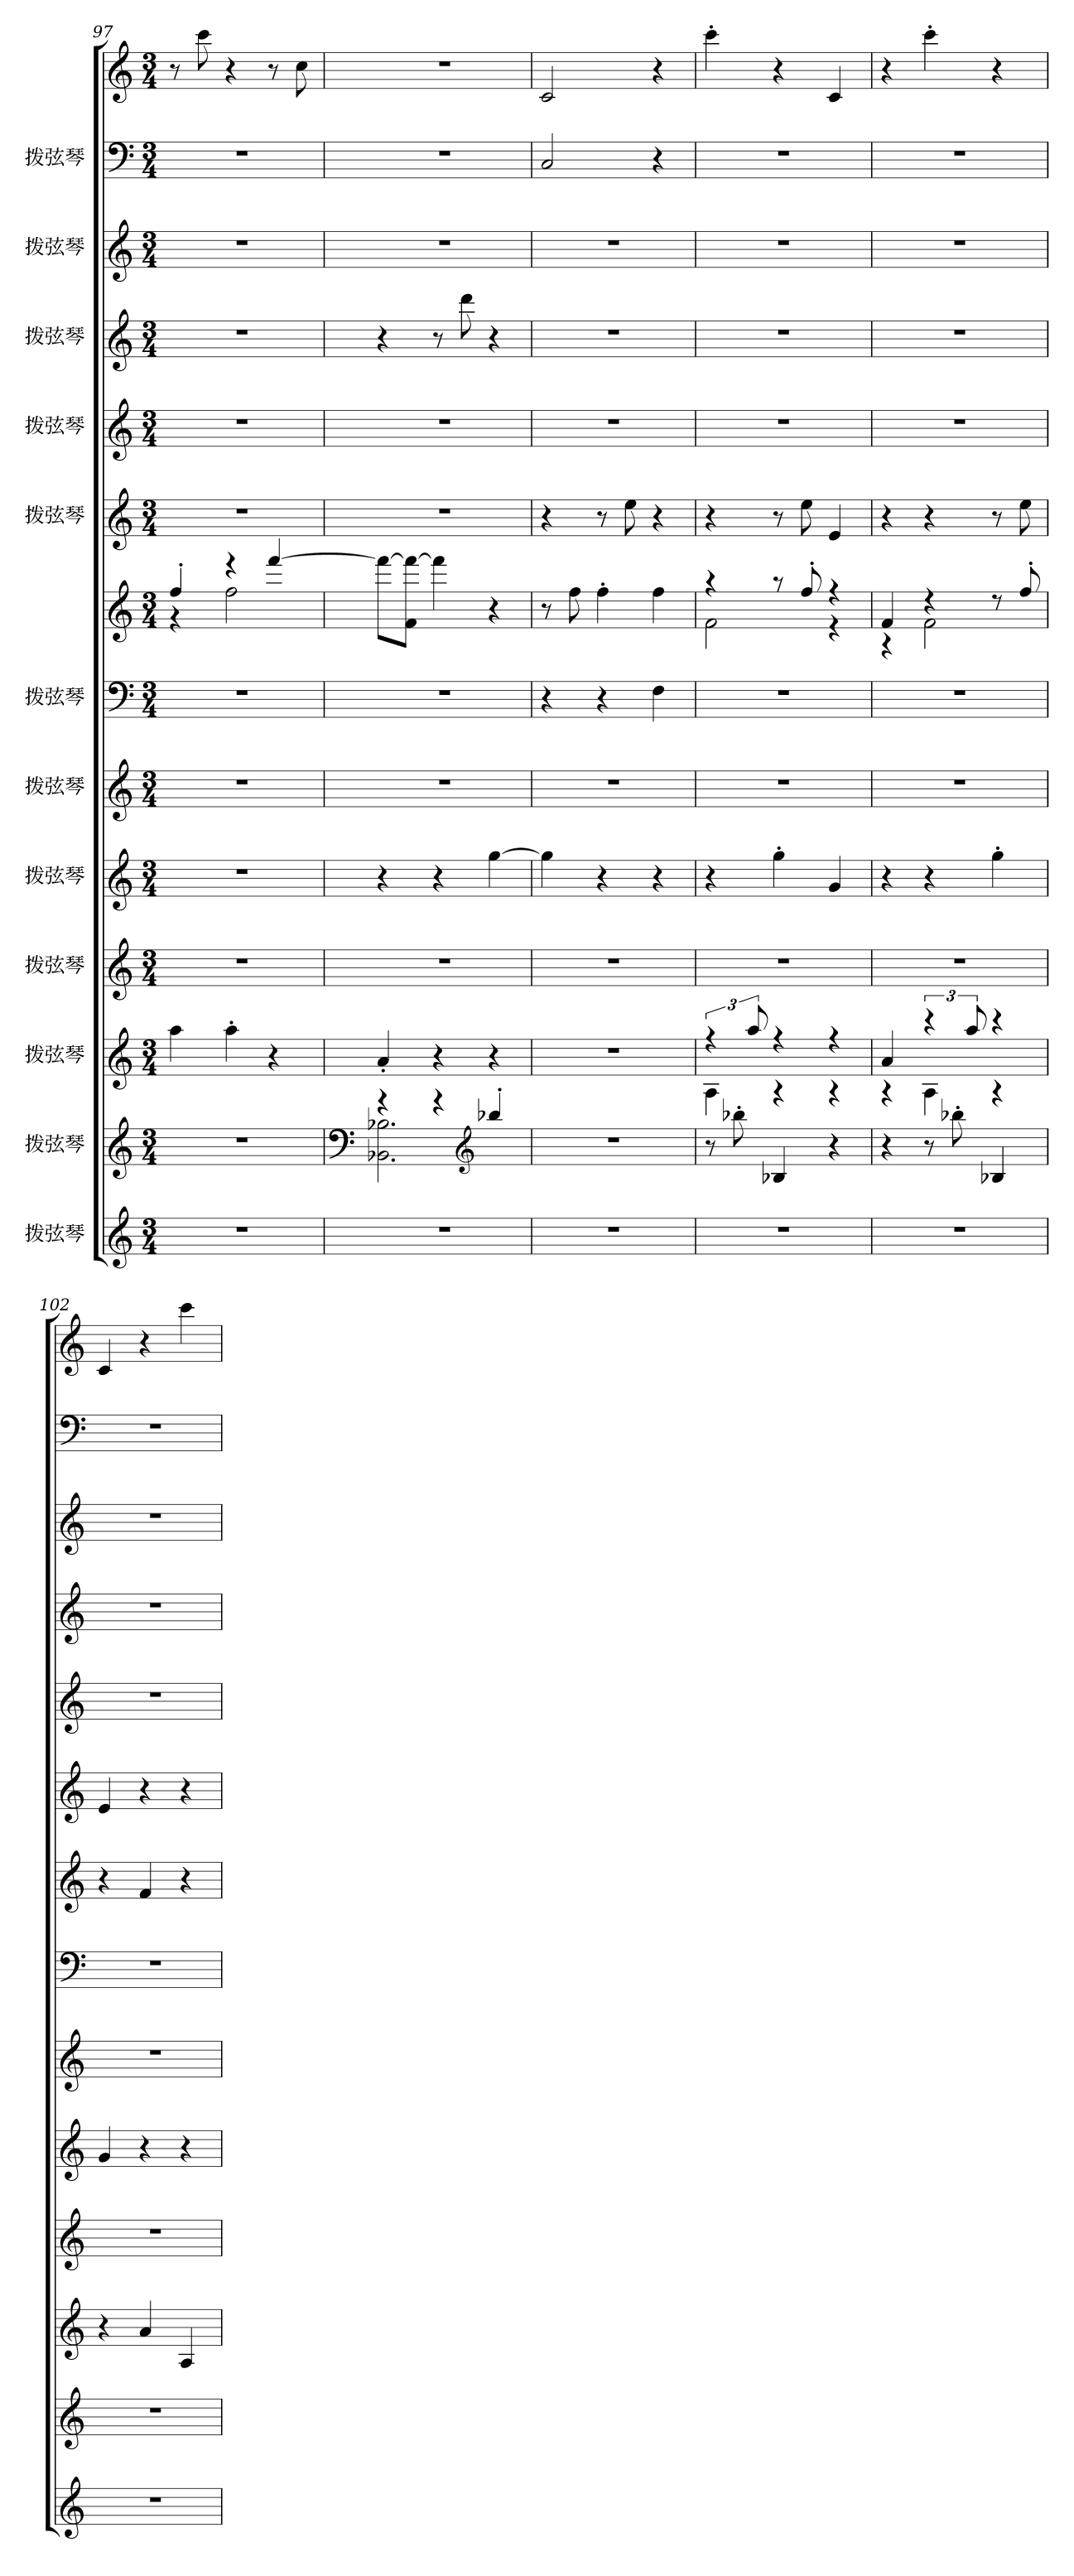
**kern	**kern	**kern	**kern	**kern	**kern	**kern	**kern	**kern	**kern	**kern	**kern	**kern	**kern
*part12	*part11	*part10	*part9	*part8	*part7	*part6	*part6	*part5	*part4	*part3	*part2	*part1	*part1
*staff14	*staff13	*staff12	*staff11	*staff10	*staff9	*staff8	*staff7	*staff6	*staff5	*staff4	*staff3	*staff2	*staff1
*I"拨弦琴	*I"拨弦琴	*I"拨弦琴	*I"拨弦琴	*I"拨弦琴	*I"拨弦琴	*I"拨弦琴	*	*I"拨弦琴	*I"拨弦琴	*I"拨弦琴	*I"拨弦琴	*I"拨弦琴	*
*clefG2	*clefG2	*clefG2	*clefG2	*clefG2	*clefG2	*clefF4	*clefG2	*clefG2	*clefG2	*clefG2	*clefG2	*clefF4	*clefG2
*k[]	*k[]	*k[]	*k[]	*k[]	*k[]	*k[]	*k[]	*k[]	*k[]	*k[]	*k[]	*k[]	*k[]
*M3/4	*M3/4	*M3/4	*M3/4	*M3/4	*M3/4	*M3/4	*M3/4	*M3/4	*M3/4	*M3/4	*M3/4	*M3/4	*M3/4
=97	=97	=97	=97	=97	=97	=97	=97	=97	=97	=97	=97	=97	=97
*	*	*	*	*	*	*	*^	*	*	*	*	*	*
2.r	2.r	4aa\	2.r	2.r	2.r	2.r	4ff'/	4r	2.r	2.r	2.r	2.r	2.r	8r
.	.	.	.	.	.	.	.	.	.	.	.	.	.	8ccc\
.	.	4aa'\	.	.	.	.	4r	2ff\	.	.	.	.	.	4r
.	.	4r	.	.	.	.	[4fff/	.	.	.	.	.	.	8r
.	.	.	.	.	.	.	.	.	.	.	.	.	.	8cc\
*	*	*	*	*	*	*	*v	*v	*	*	*	*	*	*
=98	=98	=98	=98	=98	=98	=98	=98	=98	=98	=98	=98	=98	=98
*	*clefF4	*	*	*	*	*	*	*	*	*	*	*	*
*	*^	*	*	*	*	*	*	*	*	*	*	*	*
2.r	4r	2.BB-X\ 2.B-X\	4a'/	2.r	4r	2.r	2.r	8fff\L_	2.r	2.r	4r	2.r	2.r	2.r
.	.	.	.	.	.	.	.	8f\ 8fff\_J	.	.	.	.	.	.
.	4r	.	4r	.	4r	.	.	4fff\]	.	.	8r	.	.	.
.	.	.	.	.	.	.	.	.	.	.	8ddd\	.	.	.
*	*clefG2	*	*	*	*	*	*	*	*	*	*	*	*	*
.	4bb-X'/	.	4r	.	[4gg\	.	.	4r	.	.	4r	.	.	.
*	*v	*v	*	*	*	*	*	*	*	*	*	*	*	*
!!LO:PB:g=z
=99	=99	=99	=99	=99	=99	=99	=99	=99	=99	=99	=99	=99	=99
2.r	2.r	2.r	2.r	4gg\]	2.r	4r	8r	4r	2.r	2.r	2.r	2C/	2c/
.	.	.	.	.	.	.	8ff\	.	.	.	.	.	.
.	.	.	.	4r	.	4r	4ff'\	8r	.	.	.	.	.
.	.	.	.	.	.	.	.	8ee\	.	.	.	.	.
.	.	.	.	4r	.	4F\	4ff\	4r	.	.	.	4r	4r
=100	=100	=100	=100	=100	=100	=100	=100	=100	=100	=100	=100	=100	=100
*	*	*^	*	*	*	*	*^	*	*	*	*	*	*
2.r	8r	6r	4A\	2.r	4r	2.r	2.r	4r	2f\	4r	2.r	2.r	2.r	2.r	4ccc'\
.	8bb-X'\	.	.	.	.	.	.	.	.	.	.	.	.	.	.
.	.	12aa/	.	.	.	.	.	.	.	.	.	.	.	.	.
.	4B-X/	4r	4r	.	4gg'\	.	.	8r	.	8r	.	.	.	.	4r
.	.	.	.	.	.	.	.	8ff'/	.	8ee\	.	.	.	.	.
.	4r	4r	4r	.	4g/	.	.	4r	4r	4e/	.	.	.	.	4c/
=101	=101	=101	=101	=101	=101	=101	=101	=101	=101	=101	=101	=101	=101	=101	=101
2.r	4r	4a/	4r	2.r	4r	2.r	2.r	4f/	4r	4r	2.r	2.r	2.r	2.r	4r
.	8r	6r	4A\	.	4r	.	.	4r	2f\	4r	.	.	.	.	4ccc'\
.	8bb-X'\	.	.	.	.	.	.	.	.	.	.	.	.	.	.
.	.	12aa/	.	.	.	.	.	.	.	.	.	.	.	.	.
.	4B-X/	4r	4r	.	4gg'\	.	.	8r	.	8r	.	.	.	.	4r
.	.	.	.	.	.	.	.	8ff'/	.	8ee\	.	.	.	.	.
*	*	*v	*v	*	*	*	*	*v	*v	*	*	*	*	*	*
=102	=102	=102	=102	=102	=102	=102	=102	=102	=102	=102	=102	=102	=102
2.r	2.r	4r	2.r	4g/	2.r	2.r	4r	4e/	2.r	2.r	2.r	2.r	4c/
.	.	4a/	.	4r	.	.	4f/	4r	.	.	.	.	4r
.	.	4A/	.	4r	.	.	4r	4r	.	.	.	.	4ccc\
=	=	=	=	=	=	=	=	=	=	=	=	=	=
*-	*-	*-	*-	*-	*-	*-	*-	*-	*-	*-	*-	*-	*-
